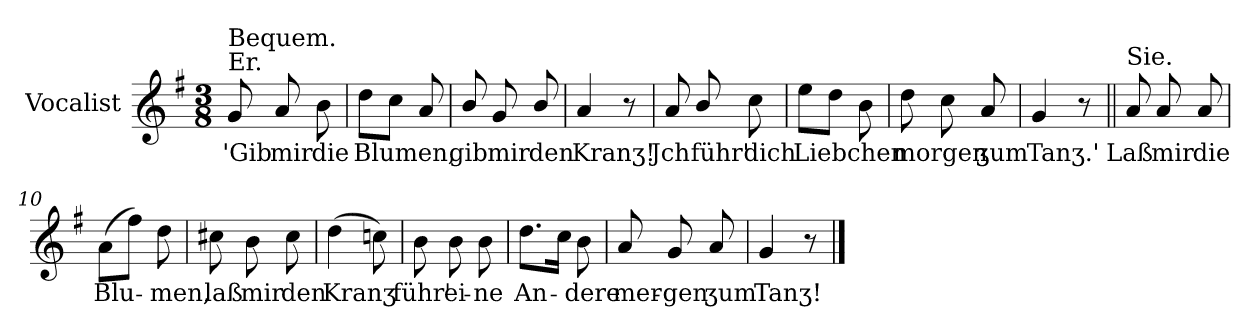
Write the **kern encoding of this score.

**kern	**text
*part1	*part1
*staff1	*staff1
*I"Vocalist	*
*clefG2	*
*k[f#]	*
*G:	*
*M3/8	*
=1	=1
!LO:TX:a:t=Er.	!
!LO:TX:a:t=Bequem.	!
8g	'Gib
8a	mir
8b	die
=2	=2
8ddL	Blumen,
8ccJ	.
8a	.
=3	=3
8b/	gib
8g	mir
8b/	den
=4	=4
4a	Kranʒ!
8r	.
=5	=5
8a	Jch
8b/	führ'
8cc	dich
=6	=6
8eeL	Liebchen
8ddJ	.
8b	.
=7	=7
8dd	morgen
8cc	.
8a	ʒum
=8	=8
4g	Tanʒ.'
8r	.
=9||	=9||
!LO:TX:a:t=Sie.	!
8a	Laß
8a	mir
8a	die
=10	=10
(8aL	Blu-
8ff#J)	.
8dd	-men,
=11	=11
8cc#X	laß
8b	mir
8cc#	den
=12	=12
(4dd	Kranʒ
8ccn)	.
=13	=13
8b	führ'
8b	ei-
8b	-ne
=14	=14
8.ddL	An-
16ccJk	.
8b	-dere
=15	=15
8a	mer-
8g	-gen
8a	ʒum
=16	=16
4g	Tanʒ!
8r	.
==	==
*-	*-
